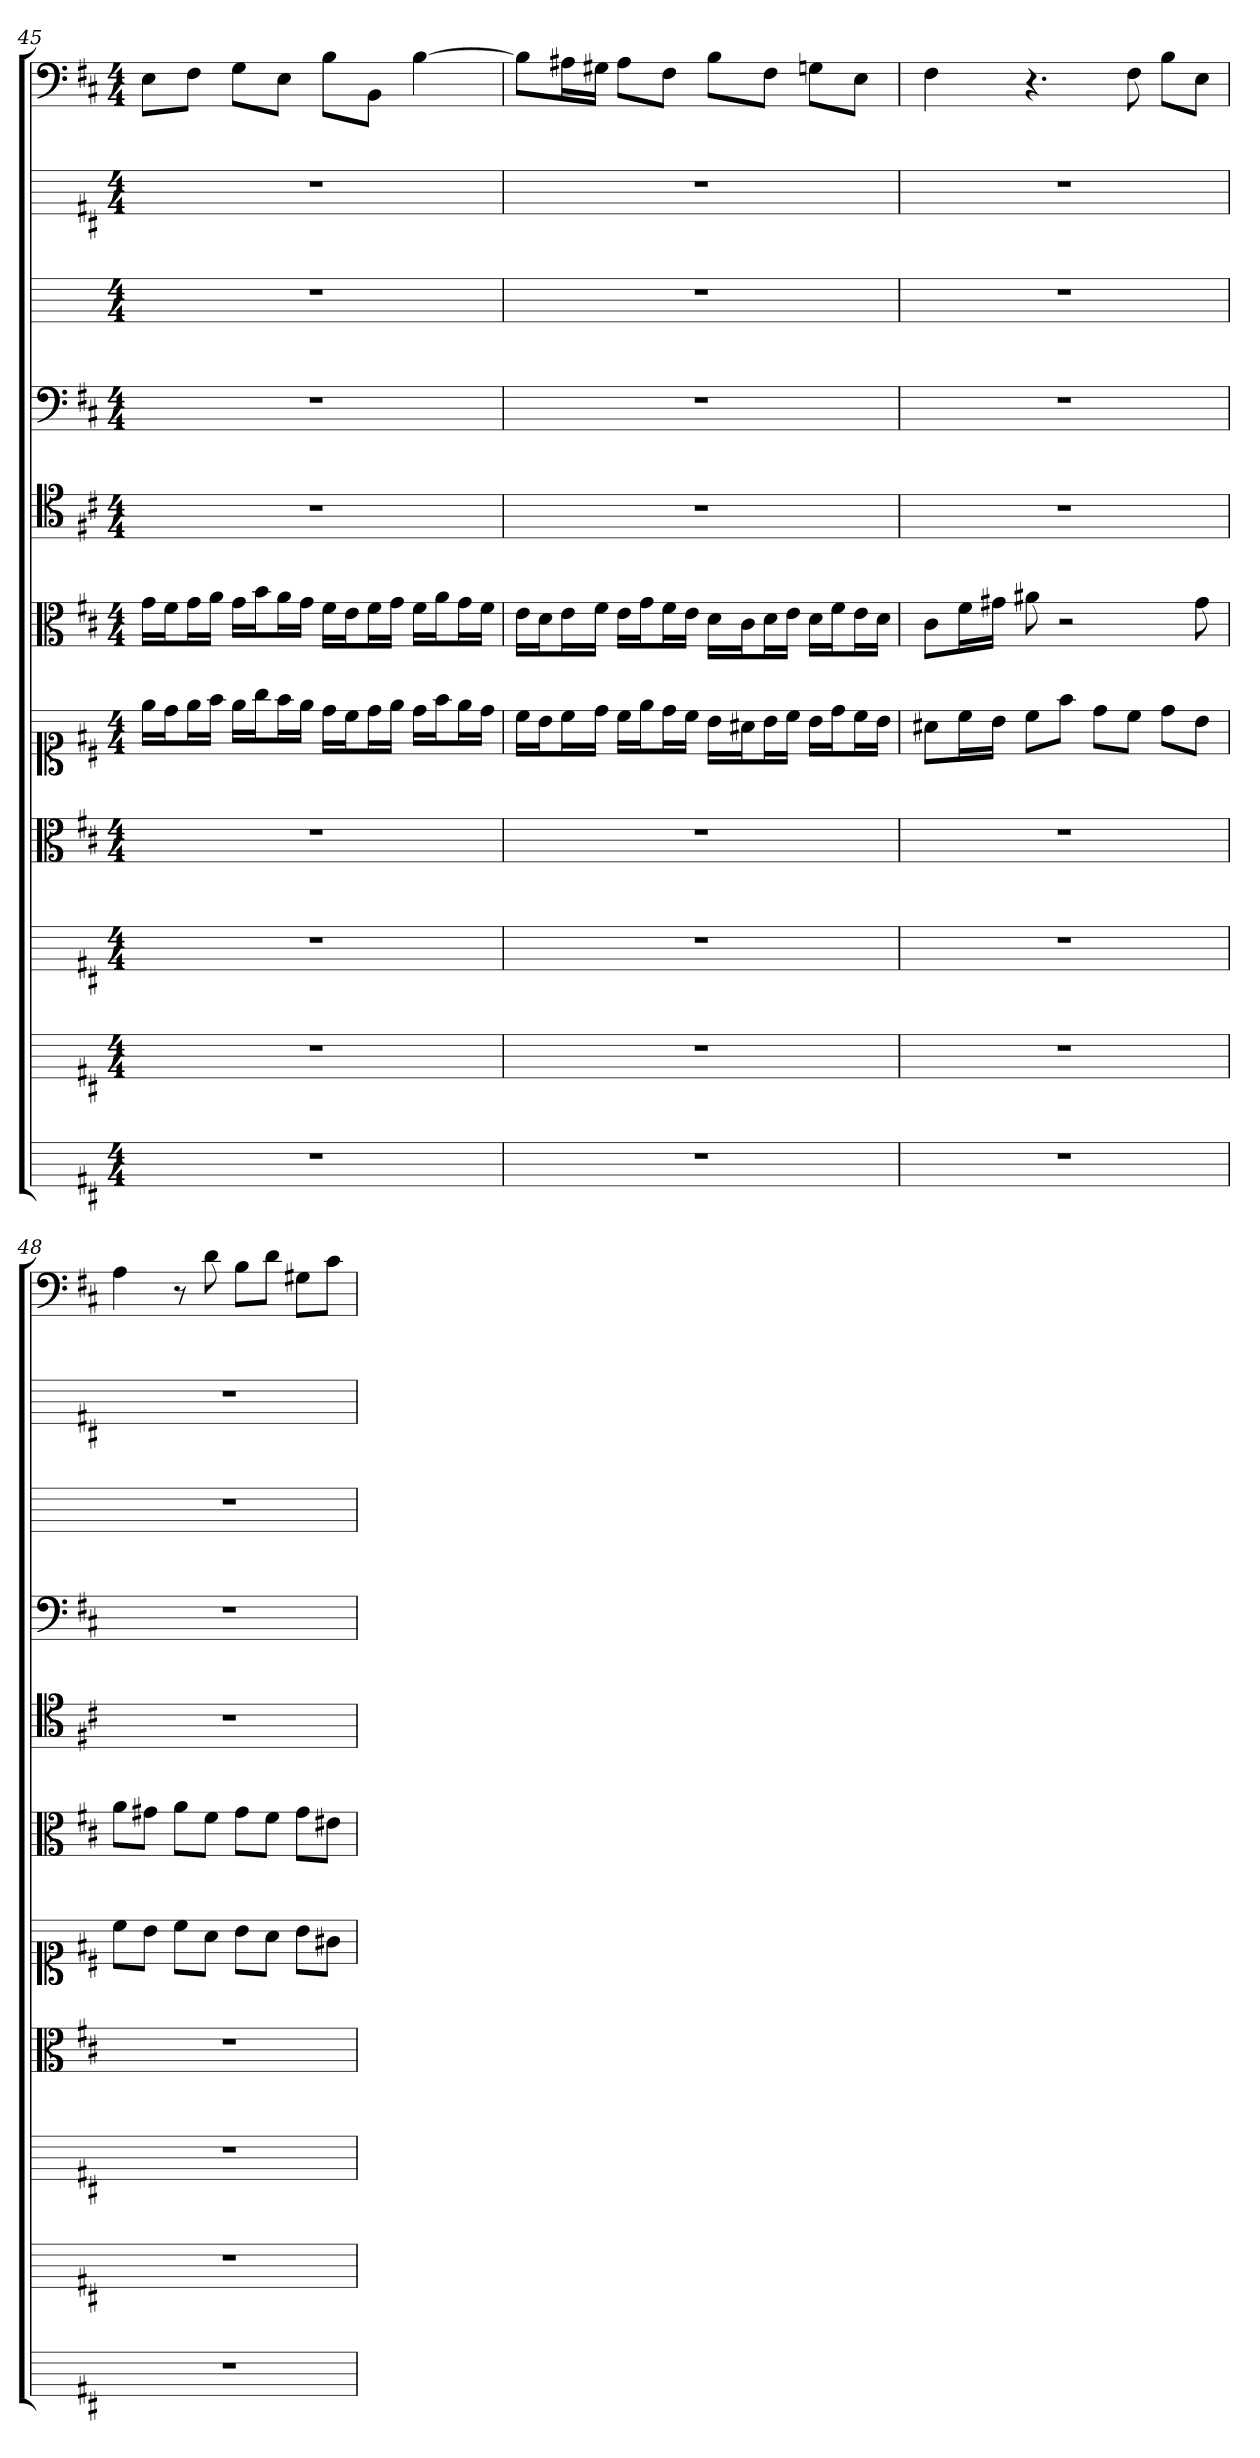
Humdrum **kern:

**kern	**kern	**kern	**kern	**kern	**kern	**kern	**kern	**kern	**kern	**kern
*part11	*part10	*part9	*part8	*part7	*part6	*part5	*part4	*part3	*part2	*part1
*staff11	*staff10	*staff9	*staff8	*staff7	*staff6	*staff5	*staff4	*staff3	*staff2	*staff1
*	*	*	*clefC3	*clefC1	*clefC3	*clefC4	*clefF4	*	*	*clefF4
*k[f#c#]	*k[f#c#]	*k[f#c#]	*k[f#c#]	*k[f#c#]	*k[f#c#]	*k[f#c#]	*k[f#c#]	*k[]	*k[f#c#]	*k[f#c#]
*D:	*D:	*D:	*D:	*D:	*D:	*D:	*D:	*	*D:	*D:
*M4/4	*M4/4	*M4/4	*M4/4	*M4/4	*M4/4	*M4/4	*M4/4	*M4/4	*M4/4	*M4/4
=45	=45	=45	=45	=45	=45	=45	=45	=45	=45	=45
1r	1r	1r	1r	16ee\LL	16g\LL	1r	1r	1r	1r	8E\L
.	.	.	.	16dd\J	16f#\J	.	.	.	.	.
.	.	.	.	16ee\L	16g\L	.	.	.	.	8F#\J
.	.	.	.	16ff#\JJ	16a\JJ	.	.	.	.	.
.	.	.	.	16ee\LL	16g\LL	.	.	.	.	8G\L
.	.	.	.	16gg\J	16b\J	.	.	.	.	.
.	.	.	.	16ff#\L	16a\L	.	.	.	.	8E\J
.	.	.	.	16ee\JJ	16g\JJ	.	.	.	.	.
.	.	.	.	16dd\LL	16f#\LL	.	.	.	.	8B\L
.	.	.	.	16cc#\J	16e\J	.	.	.	.	.
.	.	.	.	16dd\L	16f#\L	.	.	.	.	8BB\J
.	.	.	.	16ee\JJ	16g\JJ	.	.	.	.	.
.	.	.	.	16dd\LL	16f#\LL	.	.	.	.	[4B
.	.	.	.	16ff#\J	16a\J	.	.	.	.	.
.	.	.	.	16ee\L	16g\L	.	.	.	.	.
.	.	.	.	16dd\JJ	16f#\JJ	.	.	.	.	.
=46	=46	=46	=46	=46	=46	=46	=46	=46	=46	=46
1r	1r	1r	1r	16cc#\LL	16e\LL	1r	1r	1r	1r	8B\L]
.	.	.	.	16b\J	16d\J	.	.	.	.	.
.	.	.	.	16cc#\L	16e\L	.	.	.	.	16A#X\L
.	.	.	.	16dd\JJ	16f#\JJ	.	.	.	.	16G#X\JJ
.	.	.	.	16cc#\LL	16e\LL	.	.	.	.	8A#\L
.	.	.	.	16ee\J	16g\J	.	.	.	.	.
.	.	.	.	16dd\L	16f#\L	.	.	.	.	8F#\J
.	.	.	.	16cc#\JJ	16e\JJ	.	.	.	.	.
.	.	.	.	16b\LL	16d\LL	.	.	.	.	8B\L
.	.	.	.	16a#X\J	16c#\J	.	.	.	.	.
.	.	.	.	16b\L	16d\L	.	.	.	.	8F#\J
.	.	.	.	16cc#\JJ	16e\JJ	.	.	.	.	.
.	.	.	.	16b\LL	16d\LL	.	.	.	.	8Gn\L
.	.	.	.	16dd\J	16f#\J	.	.	.	.	.
.	.	.	.	16cc#\L	16e\L	.	.	.	.	8E\J
.	.	.	.	16b\JJ	16d\JJ	.	.	.	.	.
=47	=47	=47	=47	=47	=47	=47	=47	=47	=47	=47
1r	1r	1r	1r	8a#X\L	8c#\L	1r	1r	1r	1r	4F#
.	.	.	.	16cc#\L	16f#\L	.	.	.	.	.
.	.	.	.	16b\JJ	16g#X\JJ	.	.	.	.	.
.	.	.	.	8cc#\L	8a#X	.	.	.	.	4.r
.	.	.	.	8ff#\J	2r	.	.	.	.	.
.	.	.	.	8dd\L	.	.	.	.	.	.
.	.	.	.	8cc#\J	.	.	.	.	.	8F#
.	.	.	.	8dd\L	.	.	.	.	.	8B\L
.	.	.	.	8b\J	8g#	.	.	.	.	8E\J
=48	=48	=48	=48	=48	=48	=48	=48	=48	=48	=48
1r	1r	1r	1r	8cc#\L	8a\L	1r	1r	1r	1r	4A
.	.	.	.	8b\J	8g#X\J	.	.	.	.	.
.	.	.	.	8cc#\L	8a\L	.	.	.	.	8r
.	.	.	.	8a\J	8f#\J	.	.	.	.	8d
.	.	.	.	8b\L	8g#\L	.	.	.	.	8B\L
.	.	.	.	8a\J	8f#\J	.	.	.	.	8d\J
.	.	.	.	8b\L	8g#\L	.	.	.	.	8G#X\L
.	.	.	.	8g#X\J	8e#X\J	.	.	.	.	8c#\J
=	=	=	=	=	=	=	=	=	=	=
*-	*-	*-	*-	*-	*-	*-	*-	*-	*-	*-
